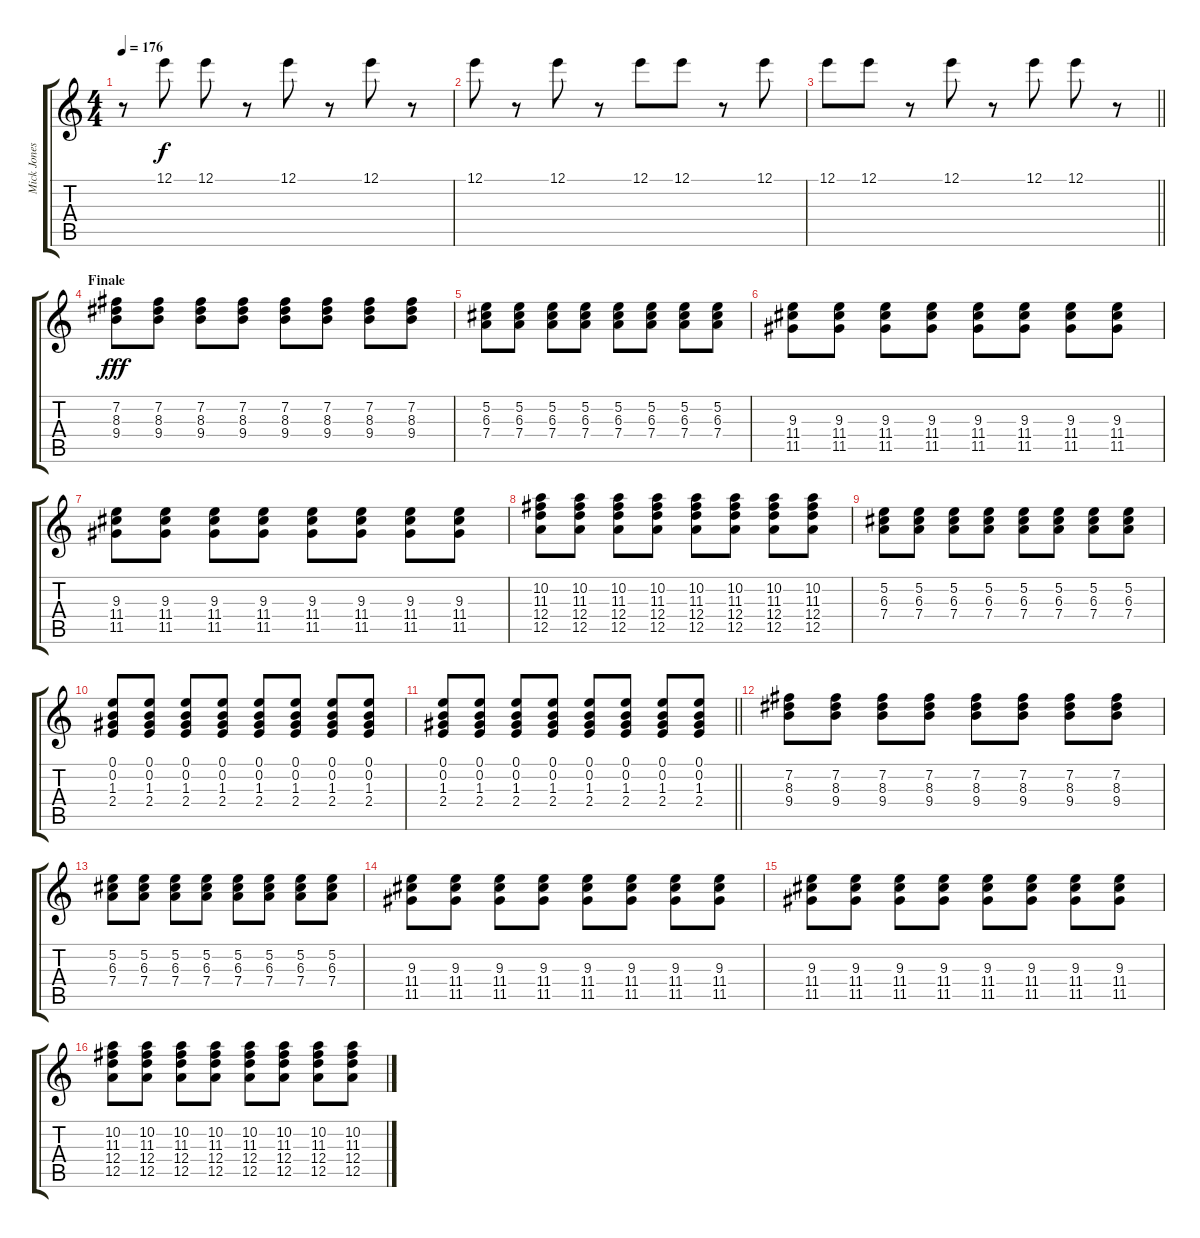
\track ("Mick Jones - Lead Guitar" "Mick Jones") {instrument overdrivenguitar}
\staff {score tabs}
\tuning (E4 B3 G3 D3 A2 E2) {hide}
\ts (4 4)
\tempo 176
\clef g2
\ks c
r.8{dy f} 12.1.8 12.1.8 r.8 12.1.8 r.8 12.1.8 r.8 |
12.1.8 r.8 12.1.8 r.8 12.1.8 12.1.8 r.8 12.1.8 |
\barLineRight lightlight
12.1.8 12.1.8 r.8 12.1.8 r.8 12.1.8 12.1.8 r.8 |
\section ("" "Finale")
(7.2 8.3 9.4).8{dy fff} (7.2 8.3 9.4).8 (7.2 8.3 9.4).8 (7.2 8.3 9.4).8 (7.2 8.3 9.4).8 (7.2 8.3 9.4).8 (7.2 8.3 9.4).8 (7.2 8.3 9.4).8 |
(5.2 6.3 7.4).8 (5.2 6.3 7.4).8 (5.2 6.3 7.4).8 (5.2 6.3 7.4).8 (5.2 6.3 7.4).8 (5.2 6.3 7.4).8 (5.2 6.3 7.4).8 (5.2 6.3 7.4).8 |
(9.3 11.4 11.5).8 (9.3 11.4 11.5).8 (9.3 11.4 11.5).8 (9.3 11.4 11.5).8 (9.3 11.4 11.5).8 (9.3 11.4 11.5).8 (9.3 11.4 11.5).8 (9.3 11.4 11.5).8 |
(9.3 11.4 11.5).8 (9.3 11.4 11.5).8 (9.3 11.4 11.5).8 (9.3 11.4 11.5).8 (9.3 11.4 11.5).8 (9.3 11.4 11.5).8 (9.3 11.4 11.5).8 (9.3 11.4 11.5).8 |
(10.2 11.3 12.4 12.5).8 (10.2 11.3 12.4 12.5).8 (10.2 11.3 12.4 12.5).8 (10.2 11.3 12.4 12.5).8 (10.2 11.3 12.4 12.5).8 (10.2 11.3 12.4 12.5).8 (10.2 11.3 12.4 12.5).8 (10.2 11.3 12.4 12.5).8 |
(5.2 6.3 7.4).8 (5.2 6.3 7.4).8 (5.2 6.3 7.4).8 (5.2 6.3 7.4).8 (5.2 6.3 7.4).8 (5.2 6.3 7.4).8 (5.2 6.3 7.4).8 (5.2 6.3 7.4).8 |
(0.1 0.2 1.3 2.4).8 (0.1 0.2 1.3 2.4).8 (0.1 0.2 1.3 2.4).8 (0.1 0.2 1.3 2.4).8 (0.1 0.2 1.3 2.4).8 (0.1 0.2 1.3 2.4).8 (0.1 0.2 1.3 2.4).8 (0.1 0.2 1.3 2.4).8 |
\barLineRight lightlight
(0.1 0.2 1.3 2.4).8 (0.1 0.2 1.3 2.4).8 (0.1 0.2 1.3 2.4).8 (0.1 0.2 1.3 2.4).8 (0.1 0.2 1.3 2.4).8 (0.1 0.2 1.3 2.4).8 (0.1 0.2 1.3 2.4).8 (0.1 0.2 1.3 2.4).8 |
(7.2 8.3 9.4).8 (7.2 8.3 9.4).8 (7.2 8.3 9.4).8 (7.2 8.3 9.4).8 (7.2 8.3 9.4).8 (7.2 8.3 9.4).8 (7.2 8.3 9.4).8 (7.2 8.3 9.4).8 |
(5.2 6.3 7.4).8 (5.2 6.3 7.4).8 (5.2 6.3 7.4).8 (5.2 6.3 7.4).8 (5.2 6.3 7.4).8 (5.2 6.3 7.4).8 (5.2 6.3 7.4).8 (5.2 6.3 7.4).8 |
(9.3 11.4 11.5).8 (9.3 11.4 11.5).8 (9.3 11.4 11.5).8 (9.3 11.4 11.5).8 (9.3 11.4 11.5).8 (9.3 11.4 11.5).8 (9.3 11.4 11.5).8 (9.3 11.4 11.5).8 |
(9.3 11.4 11.5).8 (9.3 11.4 11.5).8 (9.3 11.4 11.5).8 (9.3 11.4 11.5).8 (9.3 11.4 11.5).8 (9.3 11.4 11.5).8 (9.3 11.4 11.5).8 (9.3 11.4 11.5).8 |
(10.2 11.3 12.4 12.5).8 (10.2 11.3 12.4 12.5).8 (10.2 11.3 12.4 12.5).8 (10.2 11.3 12.4 12.5).8 (10.2 11.3 12.4 12.5).8 (10.2 11.3 12.4 12.5).8 (10.2 11.3 12.4 12.5).8 (10.2 11.3 12.4 12.5).8
